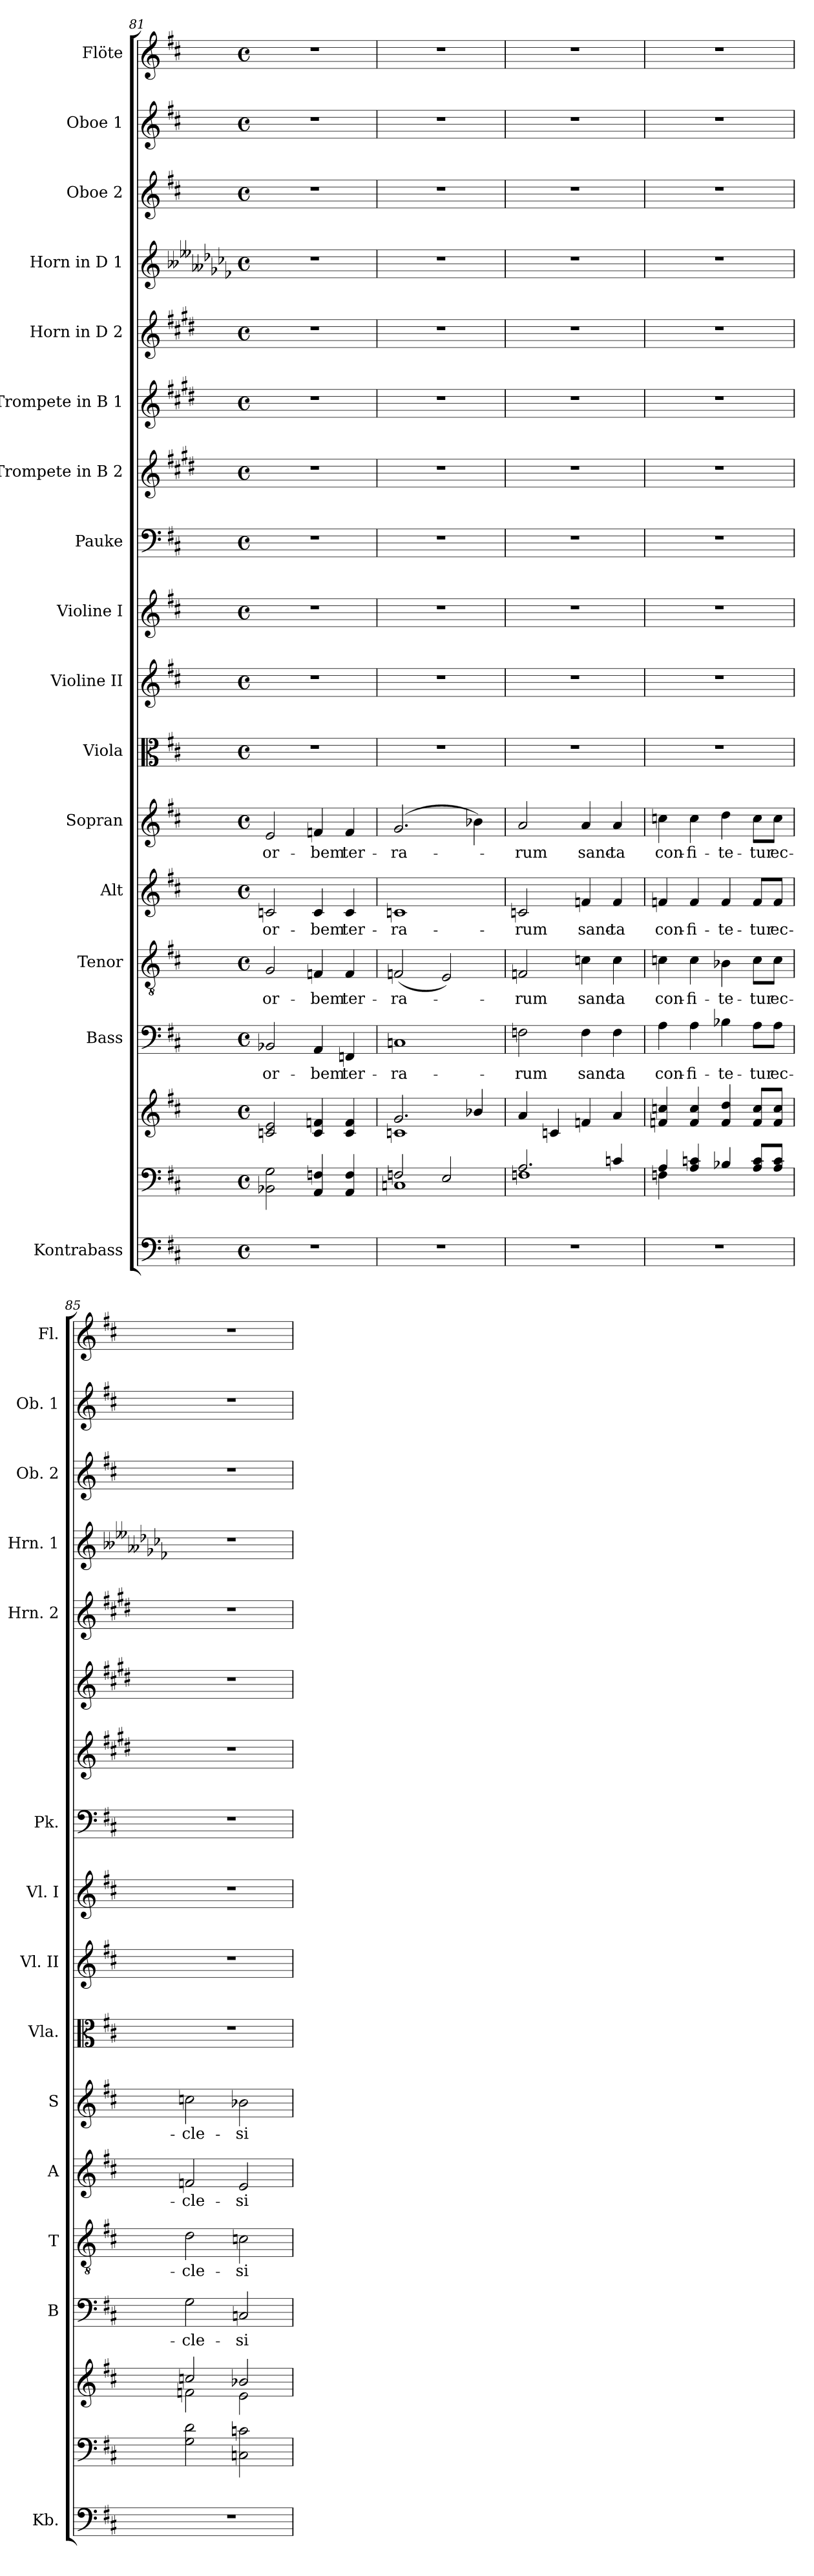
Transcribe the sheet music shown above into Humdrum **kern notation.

**kern	**kern	**kern	**kern	**text	**kern	**text	**kern	**text	**kern	**text	**kern	**kern	**kern	**kern	**kern	**kern	**kern	**kern	**kern	**kern	**kern
*part17	*part16	*part16	*part15	*part15	*part14	*part14	*part13	*part13	*part12	*part12	*part11	*part10	*part9	*part8	*part7	*part6	*part5	*part4	*part3	*part2	*part1
*staff18	*staff17	*staff16	*staff15	*staff15	*staff14	*staff14	*staff13	*staff13	*staff12	*staff12	*staff11	*staff10	*staff9	*staff8	*staff7	*staff6	*staff5	*staff4	*staff3	*staff2	*staff1
*I"Kontrabass	*	*	*I"Bass	*	*I"Tenor	*	*I"Alt	*	*I"Sopran	*	*I"Viola	*I"Violine II	*I"Violine I	*I"Pauke	*I"Trompete in B 2	*I"Trompete in B 1	*I"Horn in D 2	*I"Horn in D 1	*I"Oboe 2	*I"Oboe 1	*I"Flöte
*I'Kb.	*	*	*I'B	*	*I'T	*	*I'A	*	*I'S	*	*I'Vla.	*I'Vl. II	*I'Vl. I	*I'Pk.	*	*	*I'Hrn. 2	*I'Hrn. 1	*I'Ob. 2	*I'Ob. 1	*I'Fl.
*clefF4	*clefF4	*clefG2	*clefF4	*	*clefGv2	*	*clefG2	*	*clefG2	*	*clefC3	*clefG2	*clefG2	*clefF4	*clefG2	*clefG2	*clefG2	*clefG2	*clefG2	*clefG2	*clefG2
*ITrd7c12	*	*	*	*	*	*	*	*	*	*	*	*	*	*	*ITrd1c2	*ITrd1c2	*ITrd4c7	*ITrd-8c-12	*	*	*
*k[f#c#]	*k[f#c#]	*k[f#c#]	*k[f#c#]	*	*k[f#c#]	*	*k[f#c#]	*	*k[f#c#]	*	*k[f#c#]	*k[f#c#]	*k[f#c#]	*k[f#c#]	*k[f#c#]	*k[f#c#]	*k[f#c#g#]	*k[b--e--a--d-g-c-f-]	*k[f#c#]	*k[f#c#]	*k[f#c#]
*D:	*D:	*D:	*D:	*	*D:	*	*D:	*	*D:	*	*D:	*D:	*D:	*D:	*D:	*D:	*A:	*E--:	*D:	*D:	*D:
*M4/4	*M4/4	*M4/4	*M4/4	*	*M4/4	*	*M4/4	*	*M4/4	*	*M4/4	*M4/4	*M4/4	*M4/4	*M4/4	*M4/4	*M4/4	*M4/4	*M4/4	*M4/4	*M4/4
*met(c)	*met(c)	*met(c)	*met(c)	*	*met(c)	*	*met(c)	*	*met(c)	*	*met(c)	*met(c)	*met(c)	*met(c)	*met(c)	*met(c)	*met(c)	*met(c)	*met(c)	*met(c)	*met(c)
=81	=81	=81	=81	=81	=81	=81	=81	=81	=81	=81	=81	=81	=81	=81	=81	=81	=81	=81	=81	=81	=81
!	!	!	!	!LO:LY:b	!	!LO:LY:b	!	!LO:LY:b	!	!LO:LY:b	!	!	!	!	!	!	!	!	!	!	!
1r	2BB-X\ 2G\	2cn/ 2e/	2BB-X/	or-	2G/	or-	2cn/	or-	2e/	or-	1r	1r	1r	1r	1r	1r	1r	1r	1r	1r	1r
!	!	!	!	!LO:LY:b	!	!LO:LY:b	!	!LO:LY:b	!	!LO:LY:b	!	!	!	!	!	!	!	!	!	!	!
.	4AA/ 4Fn/	4c/ 4fn/	4AA/	-bem	4Fn/	-bem	4c/	-bem	4fn/	-bem	.	.	.	.	.	.	.	.	.	.	.
!	!	!	!	!LO:LY:b	!	!LO:LY:b	!	!LO:LY:b	!	!LO:LY:b	!	!	!	!	!	!	!	!	!	!	!
.	4AA/ 4F/	4c/ 4f/	4FFn/	ter-	4F/	ter-	4c/	ter-	4f/	ter-	.	.	.	.	.	.	.	.	.	.	.
=82	=82	=82	=82	=82	=82	=82	=82	=82	=82	=82	=82	=82	=82	=82	=82	=82	=82	=82	=82	=82	=82
*	*^	*^	*	*	*	*	*	*	*	*	*	*	*	*	*	*	*	*	*	*	*
!	!	!	!	!	!	!LO:LY:b	!	!LO:LY:b	!	!LO:LY:b	!	!LO:LY:b	!	!	!	!	!	!	!	!	!	!	!
1r	2Fn/	1Cn	2.g/	1cn	1Cn	-ra-	(<2Fn/	-ra-	1cn	-ra-	(2.g/	-ra-	1r	1r	1r	1r	1r	1r	1r	1r	1r	1r	1r
.	2E/	.	.	.	.	.	2E/)	.	.	.	.	.	.	.	.	.	.	.	.	.	.	.	.
.	.	.	4b-X/	.	.	.	.	.	.	.	4b-X\)	.	.	.	.	.	.	.	.	.	.	.	.
*	*	*	*v	*v	*	*	*	*	*	*	*	*	*	*	*	*	*	*	*	*	*	*	*
=83	=83	=83	=83	=83	=83	=83	=83	=83	=83	=83	=83	=83	=83	=83	=83	=83	=83	=83	=83	=83	=83	=83
!	!	!	!	!	!LO:LY:b	!	!LO:LY:b	!	!LO:LY:b	!	!LO:LY:b	!	!	!	!	!	!	!	!	!	!	!
1r	2.A/	1Fn	4a/	2Fn\	-rum	2Fn/	-rum	2cn/	-rum	2a/	-rum	1r	1r	1r	1r	1r	1r	1r	1r	1r	1r	1r
.	.	.	4cn/	.	.	.	.	.	.	.	.	.	.	.	.	.	.	.	.	.	.	.
!	!	!	!	!	!LO:LY:b	!	!LO:LY:b	!	!LO:LY:b	!	!LO:LY:b	!	!	!	!	!	!	!	!	!	!	!
.	.	.	4fn/	4F\	sanc-	4cn\	sanc-	4fn/	sanc-	4a/	sanc-	.	.	.	.	.	.	.	.	.	.	.
!	!	!	!	!	!LO:LY:b	!	!LO:LY:b	!	!LO:LY:b	!	!LO:LY:b	!	!	!	!	!	!	!	!	!	!	!
.	4cn/	.	4a/	4F\	-ta	4c\	-ta	4f/	-ta	4a/	-ta	.	.	.	.	.	.	.	.	.	.	.
!!LO:PB:g=z
=84	=84	=84	=84	=84	=84	=84	=84	=84	=84	=84	=84	=84	=84	=84	=84	=84	=84	=84	=84	=84	=84	=84
!	!	!	!	!	!LO:LY:b	!	!LO:LY:b	!	!LO:LY:b	!	!LO:LY:b	!	!	!	!	!	!	!	!	!	!	!
1r	4A/	4Fn\	4fn/ 4ccn/	4A\	con-	4cn\	con-	4fn/	con-	4ccn\	con-	1r	1r	1r	1r	1r	1r	1r	1r	1r	1r	1r
!	!	!	!	!	!LO:LY:b	!	!LO:LY:b	!	!LO:LY:b	!	!LO:LY:b	!	!	!	!	!	!	!	!	!	!	!
.	4A/ 4cn/	2.ryy	4f/ 4cc/	4A\	-fi-	4c\	-fi-	4f/	-fi-	4cc\	-fi-	.	.	.	.	.	.	.	.	.	.	.
!	!	!	!	!	!LO:LY:b	!	!LO:LY:b	!	!LO:LY:b	!	!LO:LY:b	!	!	!	!	!	!	!	!	!	!	!
.	4B-X/	.	4f/ 4dd/	4B-X\	-te-	4B-X\	-te-	4f/	-te-	4dd\	-te-	.	.	.	.	.	.	.	.	.	.	.
!	!	!	!	!	!LO:LY:b	!	!LO:LY:b	!	!LO:LY:b	!	!LO:LY:b	!	!	!	!	!	!	!	!	!	!	!
.	8A/ 8c/L	.	8f/ 8cc/L	8A\L	-tur	8c\L	-tur	8f/L	-tur	8cc\L	-tur	.	.	.	.	.	.	.	.	.	.	.
!	!	!	!	!	!LO:LY:b	!	!LO:LY:b	!	!LO:LY:b	!	!LO:LY:b	!	!	!	!	!	!	!	!	!	!	!
.	8A/ 8c/J	.	8f/ 8cc/J	8A\J	ec-	8c\J	ec-	8f/J	ec-	8cc\J	ec-	.	.	.	.	.	.	.	.	.	.	.
*	*v	*v	*	*	*	*	*	*	*	*	*	*	*	*	*	*	*	*	*	*	*	*
=85	=85	=85	=85	=85	=85	=85	=85	=85	=85	=85	=85	=85	=85	=85	=85	=85	=85	=85	=85	=85	=85
*	*	*^	*	*	*	*	*	*	*	*	*	*	*	*	*	*	*	*	*	*	*
!	!	!	!	!	!LO:LY:b	!	!LO:LY:b	!	!LO:LY:b	!	!LO:LY:b	!	!	!	!	!	!	!	!	!	!	!
1r	2G\ 2d\	2ccn/	2fn\	2G\	-cle-	2d\	-cle-	2fn/	-cle-	2ccn\	-cle-	1r	1r	1r	1r	1r	1r	1r	1r	1r	1r	1r
!	!	!	!	!	!LO:LY:b	!	!LO:LY:b	!	!LO:LY:b	!	!LO:LY:b	!	!	!	!	!	!	!	!	!	!	!
.	2Cn\ 2cn\	2b-X/	2e\	2Cn/	-si-	2cn\	-si-	2e/	-si-	2b-X\	-si-	.	.	.	.	.	.	.	.	.	.	.
*	*	*v	*v	*	*	*	*	*	*	*	*	*	*	*	*	*	*	*	*	*	*	*
=	=	=	=	=	=	=	=	=	=	=	=	=	=	=	=	=	=	=	=	=	=
*-	*-	*-	*-	*-	*-	*-	*-	*-	*-	*-	*-	*-	*-	*-	*-	*-	*-	*-	*-	*-	*-
